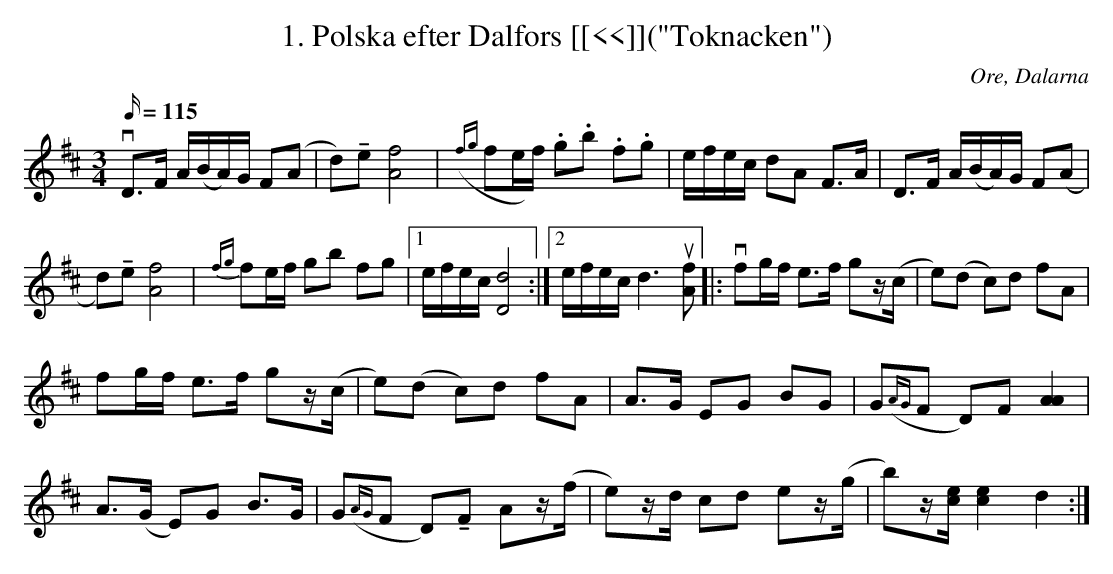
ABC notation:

X:1
T:1. Polska efter Dalfors [[<<]]("Toknacken")
O:Ore, Dalarna
M:3/4
L:1/16
Q:115
K:D
vD3F A(BA)G F2(A2|d2)!tenuto!e2[fA]8|({fg}f2ef) .g2.b2 .f2.g2|efec d2A2 F3A|D3F A(BA)G F2(A2|
d2)!tenuto!e2[fA]8|{fg}f2ef g2b2 f2g2|1efec[dD]8:|2efecd6u[fA]2|:vf2gf e3f g2z(c|e2)(d2 c2)d2 f2A2|
f2gf e3f g2z(c|e2)(d2 c2)d2 f2A2|A3G E2G2 B2G2|G2({AG}F2 D2)F2 [AA]4|
A3(G E2)G2 B3G|G2({AG}F2 D2)!tenuto!F2 A2z(f|e2)zd c2d2 e2z(g|b2)z[ec] [ec]4 d4:|
